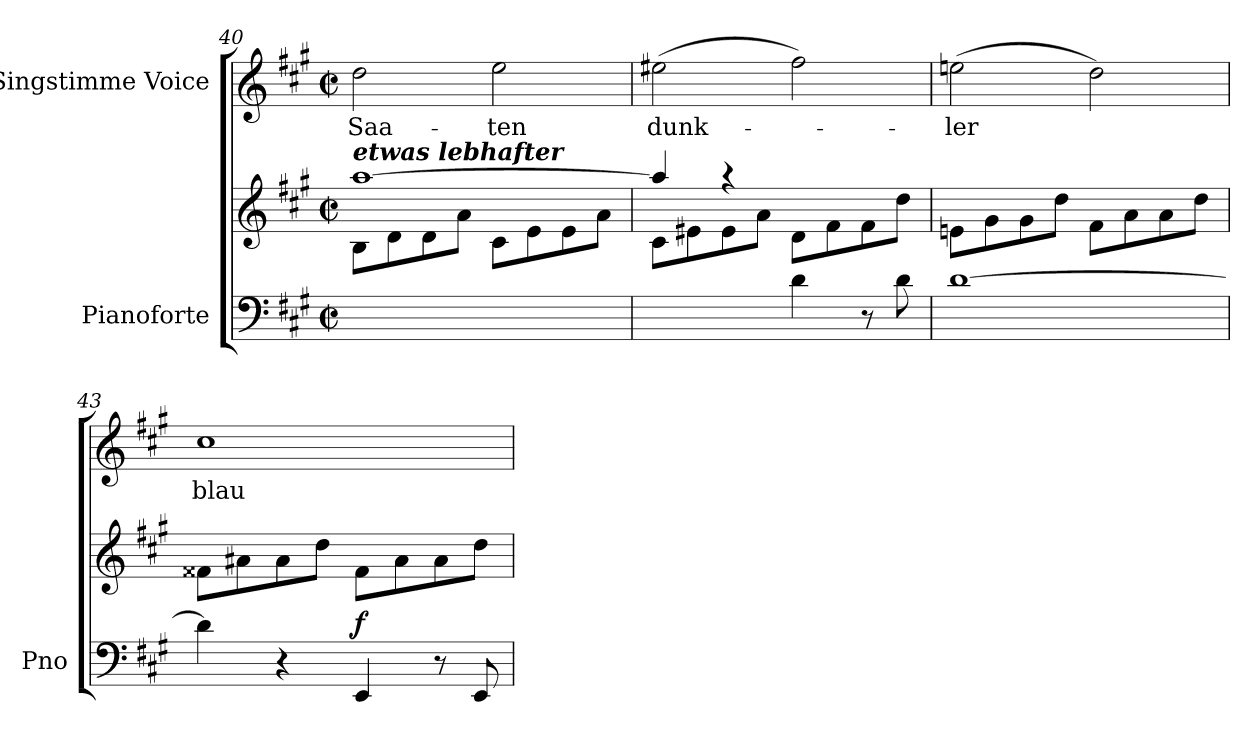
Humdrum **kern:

**kern	**kern	**dynam	**kern	**text
*part2	*part2	*part2	*part1	*part1
*staff3	*staff2	*staff2/3	*staff1	*staff1
*I"Pianoforte	*	*	*I"Singstimme Voice	*
*I'Pno	*	*	*	*
*clefF4	*clefG2	*	*clefG2	*
*k[f#c#g#]	*k[f#c#g#]	*	*k[f#c#g#]	*
*M2/2	*M2/2	*	*M2/2	*
*met(c|)	*met(c|)	*	*met(c|)	*
=40	=40	=40	=40	=40
*	*^	*	*	*
!	!LO:TX:a:Bi:t=etwas lebhafter	!	!	!	!
!	!	!	!	!	!LO:LY:b
1ryy	[1aa	8B\L	.	2dd\	Saa-
.	.	8d\	.	.	.
.	.	8d\	.	.	.
.	.	8a\J	.	.	.
!	!	!	!	!	!LO:LY:b
.	.	8c#\L	.	2ee\	-ten
.	.	8e\	.	.	.
.	.	8e\	.	.	.
.	.	8a\J	.	.	.
=41	=41	=41	=41	=41	=41
!	!	!	!	!	!LO:LY:b
2ryy	4aa/]	8c#\L	.	(>2ee#X\	dunk-
.	.	8e#X\	.	.	.
.	4raa	8e#\	.	.	.
.	.	8a\J	.	.	.
4d\	8d\L	2ryy	.	2ff#\)	.
.	8f#\	.	.	.	.
8r	8f#\	.	.	.	.
8d\	8dd\J	.	.	.	.
*	*v	*v	*	*	*
=42	=42	=42	=42	=42
!	!	!	!	!LO:LY:b
[1d	8en\L	.	(>2een\	-ler
.	8g#\	.	.	.
.	8g#\	.	.	.
.	8dd\J	.	.	.
.	8f#\L	.	2dd\)	.
.	8a\	.	.	.
.	8a\	.	.	.
.	8dd\J	.	.	.
=43	=43	=43	=43	=43
!	!	!	!	!LO:LY:b
4d\]	8f##X\L	.	1cc#	blau-
.	8a#X\	.	.	.
4r	8a#\	.	.	.
.	8dd\J	.	.	.
!	!	!LO:DY:a=2	!	!
4EE/	8f##\L	f	.	.
.	8a#\	.	.	.
8r	8a#\	.	.	.
8EE/	8dd\J	.	.	.
=	=	=	=	=
*-	*-	*-	*-	*-
